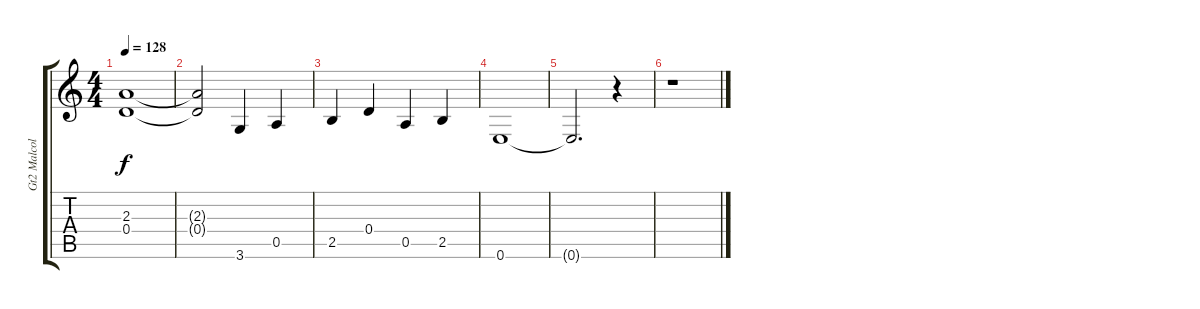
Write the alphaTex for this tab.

\track ("Gt2 Malcolm" "Gt2 Malcol") {instrument overdrivenguitar}
\staff {score tabs}
\tuning (E4 B3 G3 D3 A2 E2) {hide}
\ts (4 4)
\tempo 128
\clef g2
\ks c
(2.3{t} 0.4{t}).1{dy f} |
(2.3{t} 0.4{t}).2 3.6.4 0.5.4 |
2.5.4 0.4.4 0.5.4 2.5.4 |
0.6.1 |
0.6{t}.2{d} r.4 |
r.1
